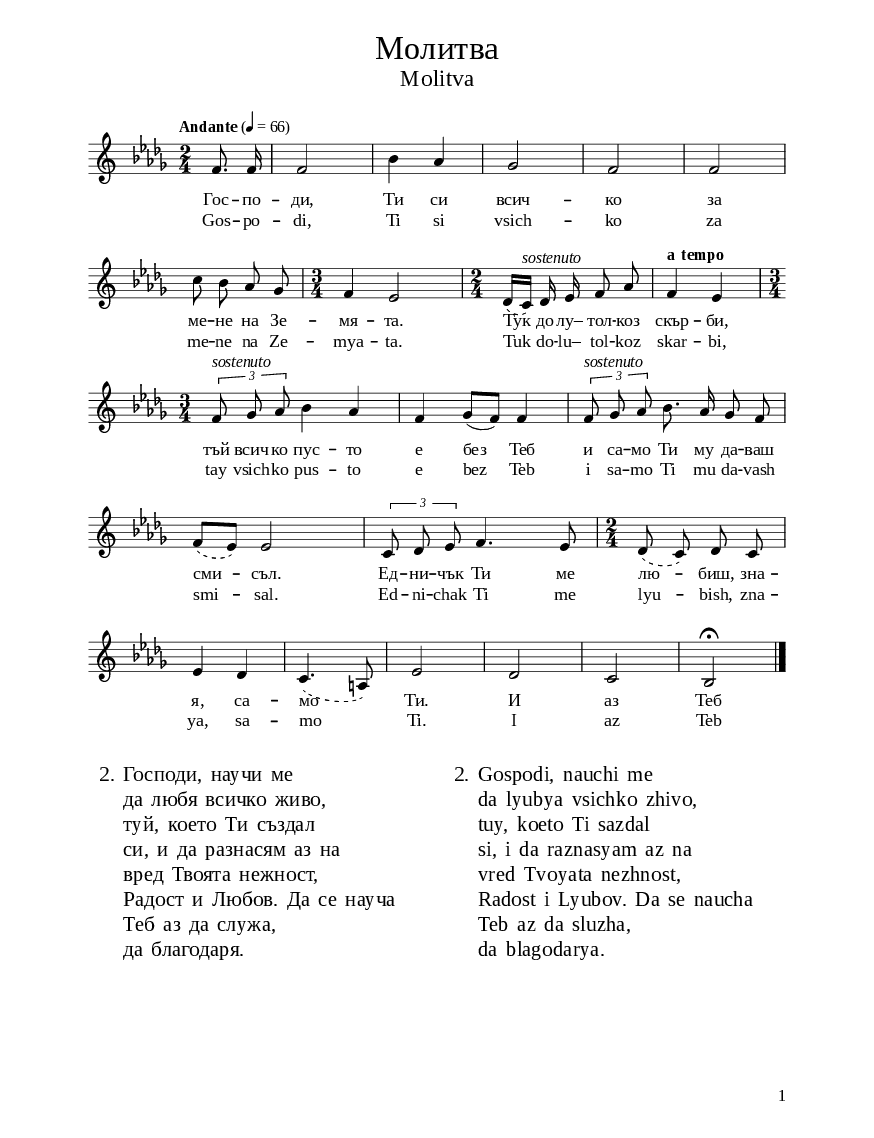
\version "2.20.0"

\paper {
  #(set-paper-size "a5")
}

\bookpart {
  \paper {
    print-all-headers = ##t
    print-page-number = ##t
    print-first-page-number = ##t

    % put page numbers on the bottom
    oddHeaderMarkup = \markup ""
    evenHeaderMarkup = \markup ""
    oddFooterMarkup = \markup
    \fill-line {
      ""
      \on-the-fly #print-page-number-check-first \fromproperty #'page:page-number-string
    }
    evenFooterMarkup = \markup
    \fill-line {
      \on-the-fly #print-page-number-check-first \fromproperty #'page:page-number-string
      ""
    }

    left-margin = 1.5\cm
    right-margin = 1.5\cm
    top-margin = 1.6\cm
    bottom-margin = 1.2\cm
    ragged-bottom = ##t % do not spread the staves to fill the whole vertical space

    % change lyrics and titles font (affects notes also)
    fonts =
    #(make-pango-font-tree
      "Times New Roman"
      "DejaVu Sans"
      "DejaVu Sans Mono"
      (/ (* staff-height pt) 3.6))

    % change distance between staves
    system-system-spacing =
    #'((basic-distance . 12)
       (minimum-distance . 6)
       (padding . 1)
       (stretchability . 12))
  }

  \header {
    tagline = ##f
  }

  \score{
    \layout {
      indent = 0.0\cm % remove first line indentation
      %ragged-last = ##t % do not spread last line to fill the whole space
      \context {
        \Score
        \omit BarNumber %remove bar numbers
      } % context

      \context {
        % change staff size
        \Staff
        fontSize = #+0 % affects notes size only
        \override StaffSymbol #'staff-space = #(magstep -3)
        \override StaffSymbol #'thickness = #0.5
        \override BarLine #'hair-thickness = #1
        %\override StaffSymbol #'ledger-line-thickness = #'(0 . 0)
      }

      \context {
        % adjust space between staff and lyrics and between the two lyric lines
        \Lyrics
        \override VerticalAxisGroup.nonstaff-relatedstaff-spacing = #'((basic-distance . 4.5))
        \override VerticalAxisGroup.nonstaff-nonstaff-spacing = #'((minimum-distance . 2))
      }
    } % layout

    \new Voice \absolute {
      \clef treble
      \key des \major
      \time 2/4
      \tempo \markup {
        % make tempo note smaller
        \concat {
          "Andante " \normal-text { "(" }
          \teeny \general-align #Y #DOWN \note #"4" #0.8
          \normal-text { " = 66)" }
        }
      }
      \autoBeamOff
      \partial 4
      f'8.  f'16 | % 2
      f'2 | % 3
      bes'4  as'4 | % 4
      ges'2 | % 5
      f'2 | % 6
      f'2 \break | % 7
      c''8  bes'8  as'8  ges'8 | % 8
      \time 3/4  | % 8
      f'4  es'2 | % 9
      \time 2/4  | % 9

      \slurDashed  des'16 ( [ \slurSolid ^\markup{
        \italic
        {sostenuto}
      }
      c'16 ) ]  des'16  es'16
      f'8  as'8 |
      f'4 ^\markup{ \bold {a tempo} }  es'4 \break | % 11
      \time 3/4  | % 11
      \times 2/3  {
        f'8 ^\markup{ \italic {sostenuto} }  ges'8
        as'8
      }
      bes'4  as'4 | % 12
      f'4  ges'8 ( [  f'8 ) ]  f'4 | % 13
      \times 2/3  {
        f'8 ^\markup{ \italic {sostenuto} }  ges'8
        as'8
      }
      bes'8.  as'16  ges'8  f'8 \break | % 14
      \slurDashed  f'8 ( [ \slurSolid  es'8 ) ]  es'2
      | % 15

      \times 2/3  {
        c'8  des'8  es'8
      }
      f'4.  es'8 | % 16
      \time 2/4  | % 16
      \slurDashed  des'8 (  \slurSolid  c'8 )
      des'8  c'8 \break | % 17
      es'4  des'4 | % 18
      \slurDashed  c'4. ( \slurSolid  a8 ) | % 19
      es'2 |
      des'2 | % 21
      c'2 | % 22
      bes2 ^\fermata \bar "|."
    }

    \addlyrics {
      Гос -- по -- ди, Ти си всич -- ко
      за ме -- не на Зе -- мя -- та. Тук
      до -- лу– тол -- коз скър --
      би, тъй всич -- ко пус -- то е
      без  Теб и са -- мо Ти му да
      -- ваш сми -- съл. Ед -- ни -- чък
      Ти ме лю -- биш, зна -- я, са -- мо
      Ти. И аз Теб лю -- бя.}
      \addlyrics {
        Gos -- po -- di, Ti si vsich -- ko
        za me -- ne na Ze -- mya -- ta. Tuk
        do -- lu– tol -- koz skar --
        bi, tay vsich -- ko pus -- to e
        bez  Teb i sa -- mo Ti mu da
        -- vash smi -- sal. Ed -- ni -- chak
        Ti me lyu -- bish, zna -- ya, sa -- mo
        Ti. I az Teb lyu -- bya.}

        \header {
          title = \markup \column \normal-text \fontsize #2.5 {
            \center-align
            \line { Молитва}
            \vspace #-0.6
            \center-align
            \line \fontsize #-3 { Molitva }
            \vspace #-0.8
            \center-align
            \line \fontsize #-3 { " " }
          }
        }

        \midi{}

      } % score



      \markup \fontsize #+2.5 {
        \hspace #1
        \override #'(baseline-skip . 2.4) % affects space between column lines
        \column {

          \line {   2. Господи, научи ме}
          \line {   "   " да любя всичко живо,}
          \line {   "   " туй, което Ти създал}
          \line {   "   " си, и да разнасям аз на}
          \line {   "   "  вред Твоята нежност,}
          \line {   "   " Радост и Любов. Да се науча}
          \line {   "   "  Теб  аз да служа,}
          \line {   "   " да  благодаря.}

        }

        \hspace #5
        \override #'(baseline-skip . 2.4)
        \column {


          \line {   2. Gospodi, nauchi me}
          \line {   "   "da lyubya vsichko zhivo,}
          \line {   "   "tuy, koeto Ti sazdal}
          \line {   "   "si, i da raznasyam az na}
          \line {   "   " vred Tvoyata nezhnost,}
          \line {   "   "Radost i Lyubov. Da se naucha}
          \line {   "   " Teb  az da sluzha,}
          \line {   "   "da  blagodarya.}

        } %column
      } % markup

      \pageBreak

      % include foreign translation(s) of the song
      \version "2.20.0"

\markup \fill-line { \fontsize #6 "Gebet" }
\markup \null
\markup \null
\markup \fontsize #+2.5 {
  \hspace #10
  \override #'(baseline-skip . 2)

  \column {
    \line { " " }

    \line { " "1. Herr, du bist alles für mich,}

    \line { " "hier unten -- so viel Trauer,}

    \line { " "alles ist so öde ohne Dich}

    \line { " "und nur Du verleihst ihm Bedeutung.}

    \line { " "Einzig Du liebst mich,}

    \line { " "ich weiß, nur Du.}

    \line { " "Ich liebe dich. }

    \line { " " }

    \line { 2. Herr, lehre mich,}

    \line { " "alles Lebendige zu lieben,}

    \line { " "das, was du geschaffen hast,}

    \line { " "und dass ich überall deine Zartheit,}

    \line { " "Freude und Liebe verbreite.}

    \line { " "Möge ich lernen, }

    \line { " "Dir zu dienen,}

    \line { " "zu danken. }

  }
}


    } % bookpart
